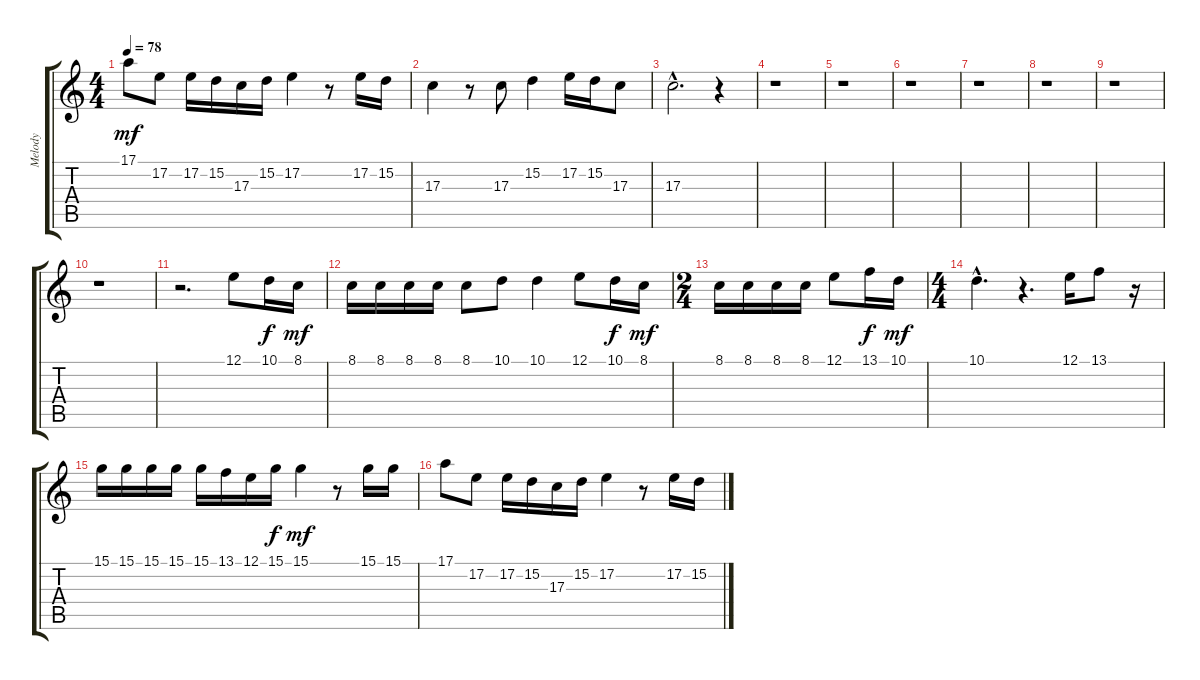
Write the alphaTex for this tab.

\track ("Melody" "Melody") {instrument electricgrandpiano}
\staff {score tabs}
\tuning (E4 B3 G3 D3 A2 E2) {hide}
\ts (4 4)
\tempo 78
\clef g2
\ks c
17.1.8{dy mf} 17.2.8 17.2.16 15.2.16 17.3.16 15.2.16 17.2.4 r.8 17.2.16 15.2.16 |
17.3.4 r.8 17.3.8 15.2.4 17.2.16 15.2.16 17.3.8 |
17.3{hac}.2{d} r.4 |
r.1 |
r.1 |
r.1 |
r.1 |
r.1 |
r.1 |
r.1 |
r.2{d} 12.1.8 10.1.16{dy f} 8.1.16{dy mf} |
8.1.16 8.1.16 8.1.16 8.1.16 8.1.8 10.1.8 10.1.4 12.1.8 10.1.16{dy f} 8.1.16{dy mf} |
\ts (2 4)
8.1.16 8.1.16 8.1.16 8.1.16 12.1.8 13.1.16{dy f} 10.1.16{dy mf} |
\ts (4 4)
10.1{hac}.4{d} r.4{d} 12.1.16 13.1.8 r.16 |
15.1.16 15.1.16 15.1.16 15.1.16 15.1.16 13.1.16 12.1.16 15.1.16{dy f} 15.1.4{dy mf} r.8 15.1.16 15.1.16 |
17.1.8 17.2.8 17.2.16 15.2.16 17.3.16 15.2.16 17.2.4 r.8 17.2.16 15.2.16
